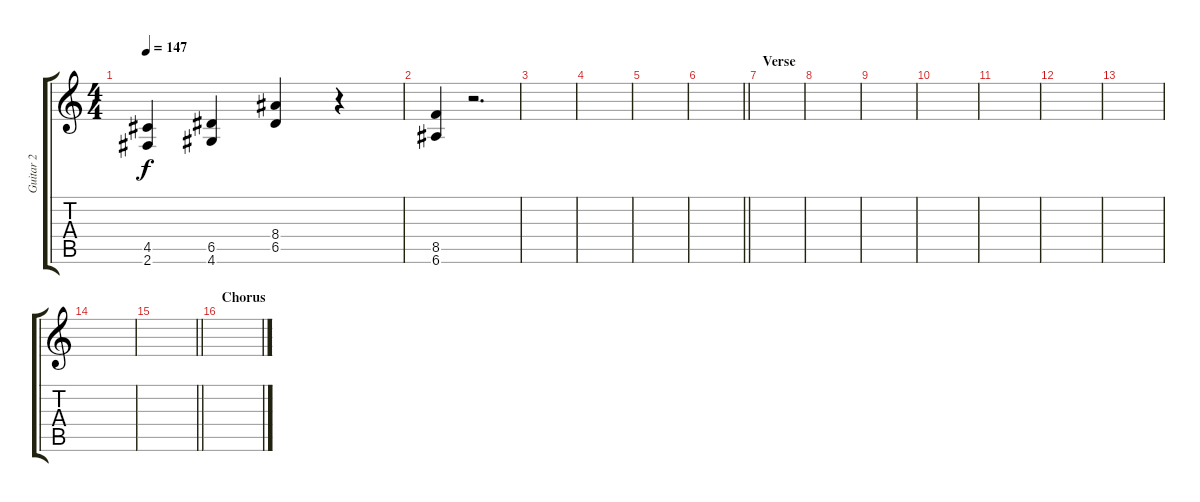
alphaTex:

\track ("Guitar 2" "Guitar 2") {instrument overdrivenguitar}
\staff {score tabs}
\tuning (E4 B3 G3 D3 A2 E2) {hide}
\ts (4 4)
\tempo 147
\clef g2
\ks c
(4.5 2.6).4{dy f} (6.5 4.6).4 (8.4 6.5).4 r.4 |
(8.5 6.6).4 r.2{d} |
|
|
|
\barLineRight lightlight
|
\section ("" "Verse")
|
|
|
|
|
|
|
|
\barLineRight lightlight
|
\section ("" "Chorus")
